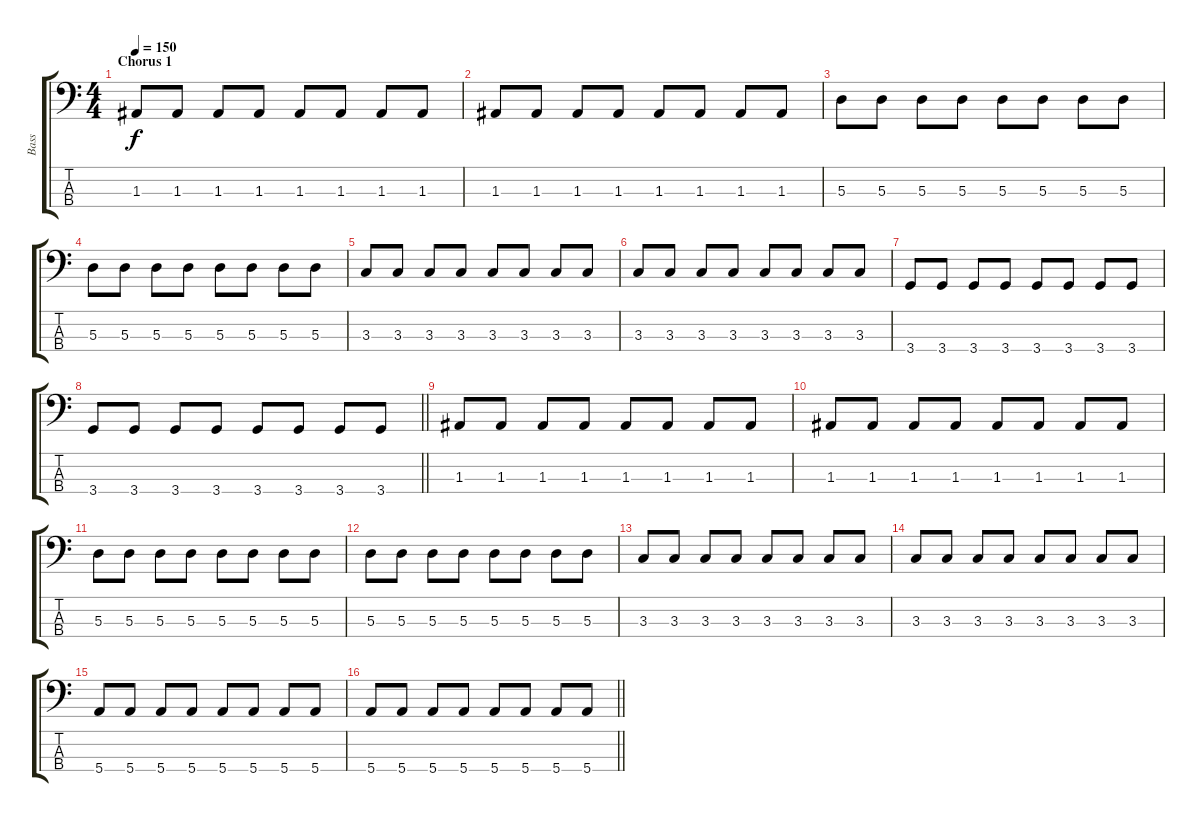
\track ("Bass" "Bass") {instrument electricbasspick}
\staff {score tabs}
\tuning (G2 D2 A1 E1) {hide}
\ts (4 4)
\section ("" "Chorus 1")
\tempo 150
\clef f4
\ks c
1.3.8{dy f} 1.3.8 1.3.8 1.3.8 1.3.8 1.3.8 1.3.8 1.3.8 |
1.3.8 1.3.8 1.3.8 1.3.8 1.3.8 1.3.8 1.3.8 1.3.8 |
5.3.8 5.3.8 5.3.8 5.3.8 5.3.8 5.3.8 5.3.8 5.3.8 |
5.3.8 5.3.8 5.3.8 5.3.8 5.3.8 5.3.8 5.3.8 5.3.8 |
3.3.8 3.3.8 3.3.8 3.3.8 3.3.8 3.3.8 3.3.8 3.3.8 |
3.3.8 3.3.8 3.3.8 3.3.8 3.3.8 3.3.8 3.3.8 3.3.8 |
3.4.8 3.4.8 3.4.8 3.4.8 3.4.8 3.4.8 3.4.8 3.4.8 |
\barLineRight lightlight
3.4.8 3.4.8 3.4.8 3.4.8 3.4.8 3.4.8 3.4.8 3.4.8 |
1.3.8 1.3.8 1.3.8 1.3.8 1.3.8 1.3.8 1.3.8 1.3.8 |
1.3.8 1.3.8 1.3.8 1.3.8 1.3.8 1.3.8 1.3.8 1.3.8 |
5.3.8 5.3.8 5.3.8 5.3.8 5.3.8 5.3.8 5.3.8 5.3.8 |
5.3.8 5.3.8 5.3.8 5.3.8 5.3.8 5.3.8 5.3.8 5.3.8 |
3.3.8 3.3.8 3.3.8 3.3.8 3.3.8 3.3.8 3.3.8 3.3.8 |
3.3.8 3.3.8 3.3.8 3.3.8 3.3.8 3.3.8 3.3.8 3.3.8 |
5.4.8 5.4.8 5.4.8 5.4.8 5.4.8 5.4.8 5.4.8 5.4.8 |
\barLineRight lightlight
5.4.8 5.4.8 5.4.8 5.4.8 5.4.8 5.4.8 5.4.8 5.4.8
